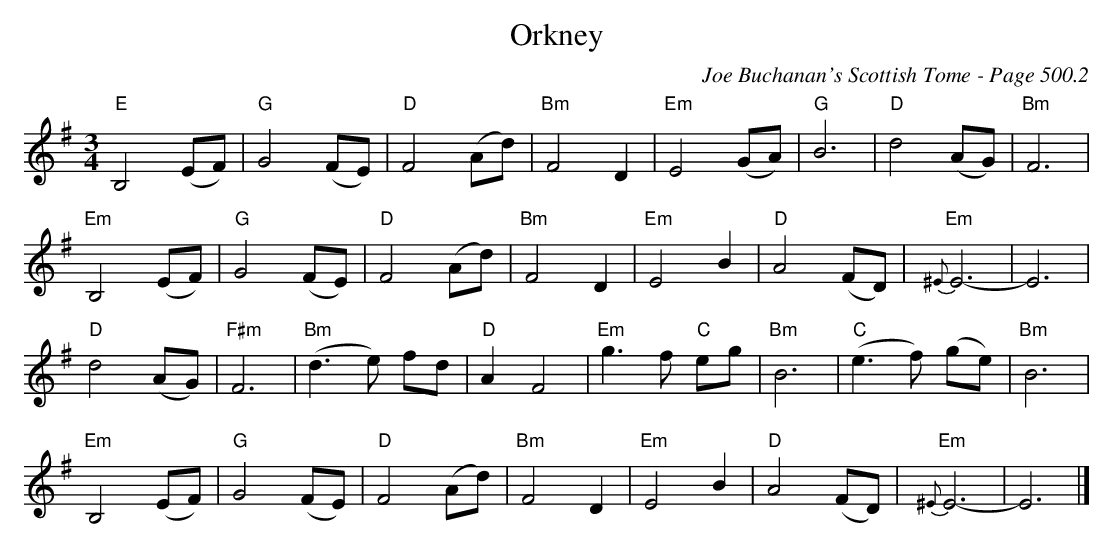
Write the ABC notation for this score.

X:1
T:Orkney
C:Joe Buchanan's Scottish Tome - Page 500.2
L:1/8
M:3/4
K:Emin
"E"B,4 (EF) | "G"G4 (FE) | "D"F4 (Ad) | "Bm"F4 D2 | "Em"E4 (GA) | "G"B6 | "D"d4 (AG) | "Bm"F6 |
"Em"B,4 (EF) | "G"G4 (FE) | "D"F4 (Ad) | "Bm"F4 D2 | "Em"E4 B2 | "D"A4 (FD) | "Em"{^E}E6- | E6 |
"D"d4 (AG) | "F#m"F6 | "Bm"(d3e) fd | "D"A2 F4 | "Em"g3 f "C"eg | "Bm"B6 | "C"(e3f) (ge) | "Bm"B6 |
"Em"B,4 (EF) | "G"G4 (FE) | "D"F4 (Ad) | "Bm"F4 D2 | "Em"E4 B2 | "D"A4 (FD) | "Em"{^E}E6- | E6 |]
